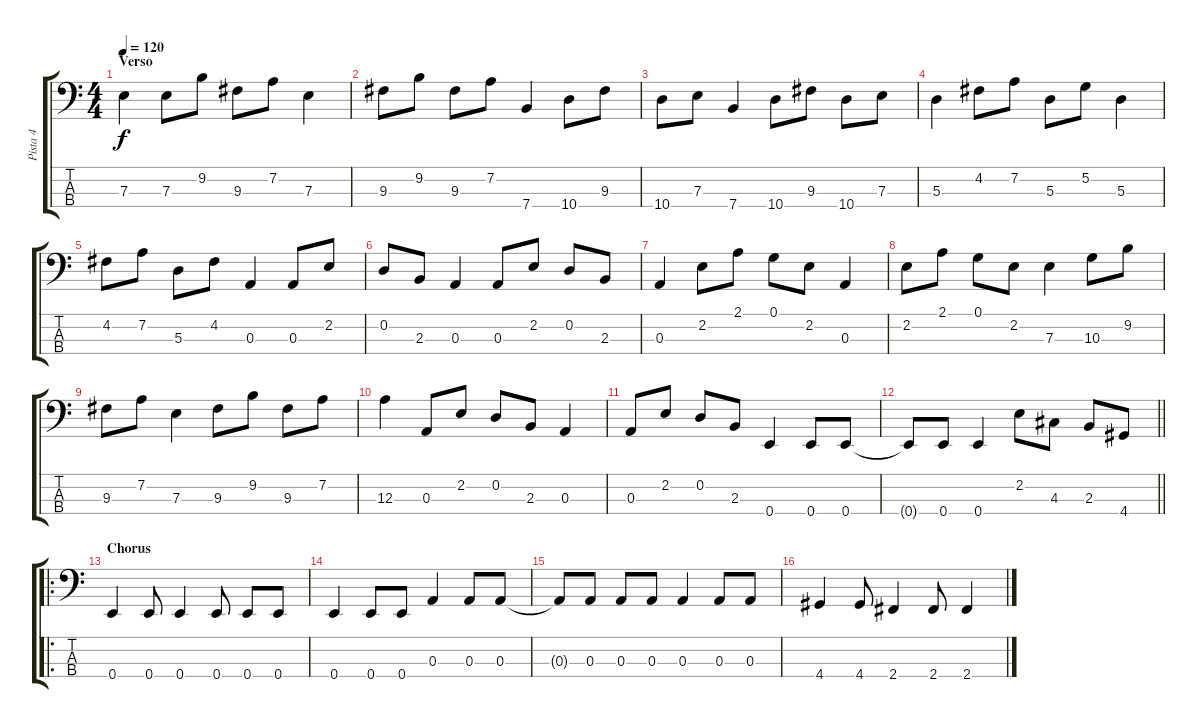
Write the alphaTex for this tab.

\track ("Pista 4" "Pista 4") {instrument electricbassfinger}
\staff {score tabs}
\tuning (G2 D2 A1 E1) {hide}
\ts (4 4)
\section ("" "Verso")
\tempo 120
\clef f4
\ks c
7.3.4{dy f} 7.3.8 9.2.8 9.3.8 7.2.8 7.3.4 |
9.3.8 9.2.8 9.3.8 7.2.8 7.4.4 10.4.8 9.3.8 |
10.4.8 7.3.8 7.4.4 10.4.8 9.3.8 10.4.8 7.3.8 |
5.3.4 4.2.8 7.2.8 5.3.8 5.2.8 5.3.4 |
4.2.8 7.2.8 5.3.8 4.2.8 0.3.4 0.3.8 2.2.8 |
0.2.8 2.3.8 0.3.4 0.3.8 2.2.8 0.2.8 2.3.8 |
0.3.4 2.2.8 2.1.8 0.1.8 2.2.8 0.3.4 |
2.2.8 2.1.8 0.1.8 2.2.8 7.3.4 10.3.8 9.2.8 |
9.3.8 7.2.8 7.3.4 9.3.8 9.2.8 9.3.8 7.2.8 |
12.3.4 0.3.8 2.2.8 0.2.8 2.3.8 0.3.4 |
0.3.8 2.2.8 0.2.8 2.3.8 0.4.4 0.4.8 0.4.8 |
\barLineRight lightlight
0.4{t}.8 0.4.8 0.4.4 2.2.8 4.3.8 2.3.8 4.4.8 |
\ro
\section ("" "Chorus")
0.4.4 0.4.8 0.4.4 0.4.8 0.4.8 0.4.8 |
0.4.4 0.4.8 0.4.8 0.3.4 0.3.8 0.3.8 |
0.3{t}.8 0.3.8 0.3.8 0.3.8 0.3.4 0.3.8 0.3.8 |
4.4.4 4.4.8 2.4.4 2.4.8 2.4.4
